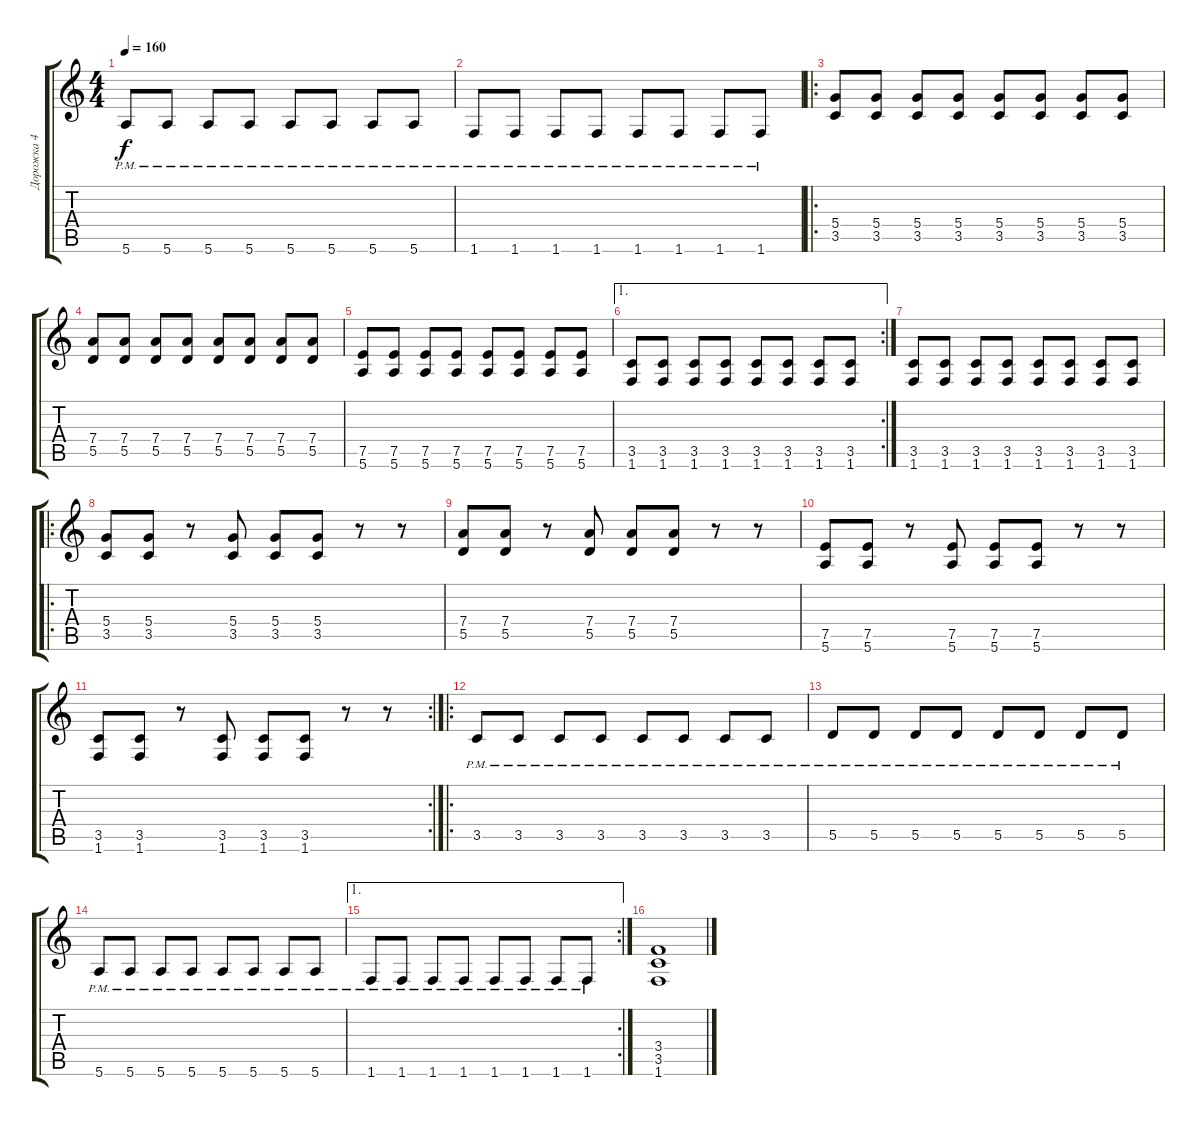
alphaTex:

\track ("Дорожка 4" "Дорожка 4") {instrument distortionguitar}
\staff {score tabs}
\tuning (E4 B3 G3 D3 A2 E2) {hide}
\ts (4 4)
\tempo 160
\clef g2
\ks c
5.6{pm}.8{dy f} 5.6{pm}.8 5.6{pm}.8 5.6{pm}.8 5.6{pm}.8 5.6{pm}.8 5.6{pm}.8 5.6{pm}.8 |
1.6{pm}.8 1.6{pm}.8 1.6{pm}.8 1.6{pm}.8 1.6{pm}.8 1.6{pm}.8 1.6{pm}.8 1.6{pm}.8 |
\ro
(5.4 3.5).8 (5.4 3.5).8 (5.4 3.5).8 (5.4 3.5).8 (5.4 3.5).8 (5.4 3.5).8 (5.4 3.5).8 (5.4 3.5).8 |
(7.4 5.5).8 (7.4 5.5).8 (7.4 5.5).8 (7.4 5.5).8 (7.4 5.5).8 (7.4 5.5).8 (7.4 5.5).8 (7.4 5.5).8 |
(7.5 5.6).8 (7.5 5.6).8 (7.5 5.6).8 (7.5 5.6).8 (7.5 5.6).8 (7.5 5.6).8 (7.5 5.6).8 (7.5 5.6).8 |
\ae 1
\rc 2
(3.5 1.6).8 (3.5 1.6).8 (3.5 1.6).8 (3.5 1.6).8 (3.5 1.6).8 (3.5 1.6).8 (3.5 1.6).8 (3.5 1.6).8 |
(3.5 1.6).8 (3.5 1.6).8 (3.5 1.6).8 (3.5 1.6).8 (3.5 1.6).8 (3.5 1.6).8 (3.5 1.6).8 (3.5 1.6).8 |
\ro
(5.4 3.5).8 (5.4 3.5).8 r.8 (5.4 3.5).8 (5.4 3.5).8 (5.4 3.5).8 r.8 r.8 |
(7.4 5.5).8 (7.4 5.5).8 r.8 (7.4 5.5).8 (7.4 5.5).8 (7.4 5.5).8 r.8 r.8 |
(7.5 5.6).8 (7.5 5.6).8 r.8 (7.5 5.6).8 (7.5 5.6).8 (7.5 5.6).8 r.8 r.8 |
\rc 2
(3.5 1.6).8 (3.5 1.6).8 r.8 (3.5 1.6).8 (3.5 1.6).8 (3.5 1.6).8 r.8 r.8 |
\ro
3.5{pm}.8 3.5{pm}.8 3.5{pm}.8 3.5{pm}.8 3.5{pm}.8 3.5{pm}.8 3.5{pm}.8 3.5{pm}.8 |
5.5{pm}.8 5.5{pm}.8 5.5{pm}.8 5.5{pm}.8 5.5{pm}.8 5.5{pm}.8 5.5{pm}.8 5.5{pm}.8 |
5.6{pm}.8 5.6{pm}.8 5.6{pm}.8 5.6{pm}.8 5.6{pm}.8 5.6{pm}.8 5.6{pm}.8 5.6{pm}.8 |
\ae 1
\rc 2
1.6{pm}.8 1.6{pm}.8 1.6{pm}.8 1.6{pm}.8 1.6{pm}.8 1.6{pm}.8 1.6{pm}.8 1.6{pm}.8 |
(3.4 3.5 1.6).1
